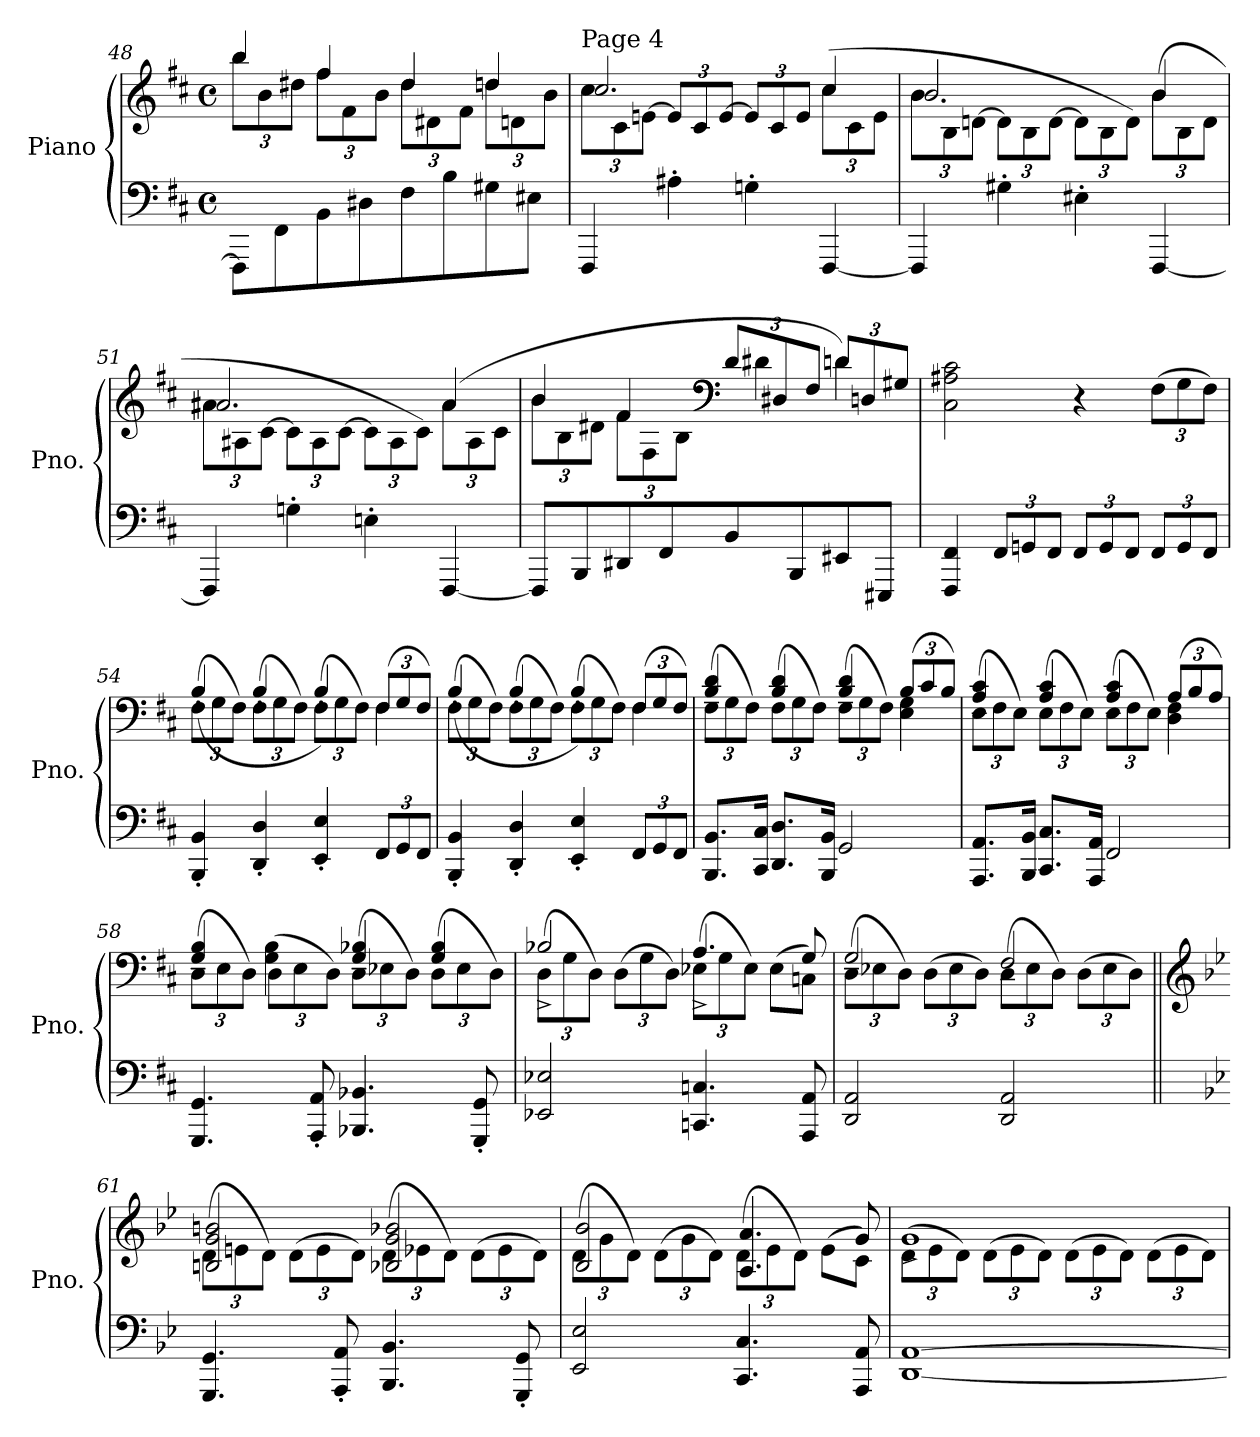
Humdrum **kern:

**kern	**kern
*part1	*part1
*staff2	*staff1
*I"Piano	*
*I'Pno.	*
*clefF4	*clefG2
*k[f#c#]	*k[f#c#]
*M4/4	*M4/4
*met(c)	*met(c)
*	*Xbrackettup
=48	=48
*	*^
8FFF#\L]	12bb\L	4bb/
.	12b\	.
8FF#\	.	.
.	12dd#X\J	.
8BB\	12ff#\L	4ff#/
.	12f#\	.
8D#X\	.	.
.	12b\J	.
8F#\	12dd#\L	4dd#/
.	12d#X\	.
8B\	.	.
.	12f#\J	.
8G#X\	12ddn\L	4dd/
.	12dn\	.
8E#X\J	.	.
.	12b\J	.
!!LO:PB:g=z	!!
=49	=49	=49
!	!LO:TX:a:t=Page 4	!
4FFF#/	12cc#\L	2.cc#/
.	12c#\	.
.	[12en\J	.
4A#X'\	12e/L]	.
.	12c#/	.
.	[12e/J	.
4Gn'\	12e/L]	.
.	12c#/	.
.	12e/J	.
[4FFF#/	(>12cc#\L	4cc#/
.	12c#\	.
.	12e\J	.
=50	=50	=50
4FFF#/]	12b\L	2.b/
.	12B\	.
.	[12dn\J	.
4G#X'\	12d\L]	.
.	12B\	.
.	[12d\J	.
4E#X'\	12d\L]	.
.	12B\	.
.	12d\J)	.
[4FFF#/	(>12b\L	4b/
.	12B\	.
.	12d\J	.
!!LO:LB:g=z	!!
=51	=51	=51
4FFF#/]	12a#X\L	2.a#/
.	12A#X\	.
.	[12c#\J	.
4Gn'\	12c#\L]	.
.	12A#\	.
.	[12c#\J	.
4En'\	12c#\L]	.
.	12A#\	.
.	12c#\J)	.
[4FFF#/	12a#\L	(>4a#/
.	12A#\	.
.	12c#\J	.
=52	=52	=52
8FFF#/L]	12b\L	4b/
.	12B\	.
8BBB/	.	.
.	12d#X\J	.
8DD#X/	12f#\L	4f#/
.	12F#\	.
8FF#/	.	.
.	12B\J	.
*	*clefF4	*
8BB/	12d#/L	4d#X\
.	12D#X/	.
8BBB/	.	.
.	12F#/J	.
8EE#X/	12dn/L	4d\)
.	12Dn/	.
8EEE#X/J	.	.
.	12G#X/J	.
*	*v	*v
!!LO:LB:g=z
=53	=53
4FFF#/ 4FF#/	2C#\ 2A#X\ 2c#\
*Xbrackettup	*
12FF#/L	.
12GGn/	.
12FF#/J	.
12FF#/L	4r
12GG/	.
12FF#/J	.
12FF#/L	(>12F#\L
12GG/	12G\
12FF#/J	12F#\J)
=54	=54
*	*^
4BBB/' 4BB/'	(<12F#\L	(>4B'/
.	12G\	.
.	12F#\J)	.
4DD/' 4D/'	(<12F#\L	4B'/
.	12G\	.
.	12F#\J)	.
4EE/' 4E/'	(<12F#\L	4B'/)
.	12G\	.
.	12F#\J)	.
12FF#/L	(>12F#/L	4F#\
12GG/	12G/	.
12FF#/J	12F#/J)	.
=55	=55	=55
4BBB/' 4BB/'	(<12F#\L	(>4B'/
.	12G\	.
.	12F#\J)	.
4DD/' 4D/'	(<12F#\L	4B'/
.	12G\	.
.	12F#\J)	.
4EE/' 4E/'	(<12F#\L	4B'/)
.	12G\	.
.	12F#\J)	.
12FF#/L	(>12F#/L	4F#\
12GG/	12G/	.
12FF#/J	12F#/J)	.
!!LO:LB:g=z	!!
=56	=56	=56
8.BBB/ 8.BB/L	(<12F#\L	4B/~ 4d/~
.	12G\	.
.	12F#\J)	.
16CC#/ 16C#/Jk	.	.
8.DD/ 8.D/L	(<12F#\L	4B/ 4d/
.	12G\	.
.	12F#\J)	.
16BBB/ 16BB/Jk	.	.
2GG/	(<12F#\L	4B/~ 4d/~
.	12G\	.
.	12F#\J)	.
.	(>12B/L	4E\ 4G\
.	12c#/	.
.	12B/J)	.
=57	=57	=57
8.AAA/ 8.AA/L	(<12E\L	4A/~ 4c#/~
.	12F#\	.
.	12E\J)	.
16BBB/ 16BB/Jk	.	.
8.CC#/ 8.C#/L	(<12E\L	4A/ 4c#/
.	12F#\	.
.	12E\J)	.
16AAA/ 16AA/Jk	.	.
2FF#/	(<12E\L	4A/~ 4c#/~
.	12F#\	.
.	12E\J)	.
.	(>12A/L	4D\ 4F#\
.	12B/	.
.	12A/J)	.
=58	=58	=58
4.GGG/ 4.GG/	(<12D\L	4G/~ 4B/~
.	12E\	.
.	12D\J)	.
.	(<12D\L	4G\ 4B\
.	12E\	.
8AAA/' 8AA/'	.	.
.	12D\J)	.
4.BBB-X/ 4.BB-X/	(<12D\L	4G/~ 4B-X/~
.	12E-X\	.
.	12D\J)	.
.	(<12D\L	4G/ 4B-/
.	12E-\	.
8GGG/' 8GG/'	.	.
.	12D\J)	.
!!LO:LB:g=z	!!
=59	=59	=59
2EE-X/ 2E-X/	(<12D\L	2B-X^/
.	12G\	.
.	12D\J)	.
.	(<12D\L	.
.	12G\	.
.	12D\J)	.
4.CCn/ 4.Cn/	(<12E-X\L	4.A^/
.	12G\	.
.	12E-\J)	.
.	(<8E-\L	.
8AAA/ 8AA/	8Cn\J)	8G/
=60	=60	=60
2DD/ 2AA/	(<12D\L	2G~/
.	12E-X\	.
.	12D\J)	.
.	(<12D\L	.
.	12E-\	.
.	12D\J)	.
2DD/ 2AA/	(<12D\L	2F#~/
.	12E-\	.
.	12D\J)	.
.	(<12D\L	.
.	12E-\	.
.	12D\J)	.
=61||	=61||	=61||
*	*clefG2	*
*k[b-e-]	*k[b-e-]	*
4.GGG/ 4.GG/	(<12d\L	2Bn/ 2g/ 2bn/
.	12en\	.
.	12d\J)	.
.	(<12d\L	.
.	12e\	.
8AAA/' 8AA/'	.	.
.	12d\J)	.
4.BBB-/ 4.BB-/	(<12d\L	2B-X/ 2g/ 2b-X/
.	12e-X\	.
.	12d\J)	.
.	(<12d\L	.
.	12e-\	.
8GGG/' 8GG/'	.	.
.	12d\J)	.
!!LO:PB:g=z	!!
=62	=62	=62
2EE-/ 2E-/	(<12d\L	2B-/ 2b-/
.	12g\	.
.	12d\J)	.
.	(<12d\L	.
.	12g\	.
.	12d\J)	.
4.CC/ 4.C/	(<12d\L	4.A/ 4.a/
.	12e-\	.
.	12d\J)	.
.	(<8e-\L	.
8AAA/ 8AA/	8c\J)	8g/
=63	=63	=63
[1DD [1AA	(<12d\L	1g^
.	12e-\	.
.	12d\J)	.
.	(<12d\L	.
.	12e-\	.
.	12d\J)	.
.	(<12d\L	.
.	12e-\	.
.	12d\J)	.
.	(<12d\L	.
.	12e-\	.
.	12d\J)	.
*	*v	*v
=	=
*-	*-
